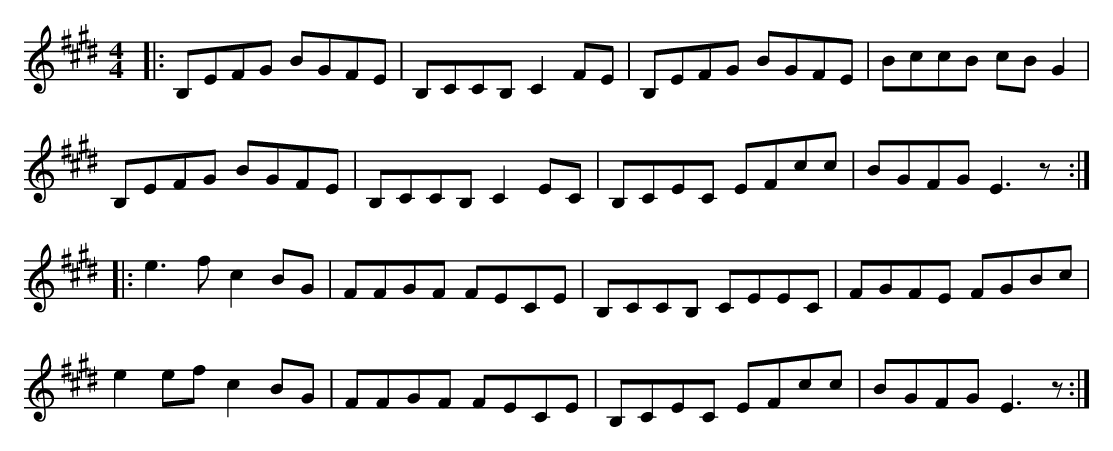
X:1
M:4/4
K:E
|:B,EFG BGFE|B,CCB, C2 FE|B,EFG BGFE|BccB cB G2|
B,EFG BGFE|B,CCB, C2 EC|B,CEC EFcc|BGFG E3z:|
|:e3 f c2 BG|FFGF FECE|B,CCB, CEEC|FGFE FGBc|
e2 ef c2 BG|FFGF FECE|B,CEC EFcc|BGFG E3z:|
